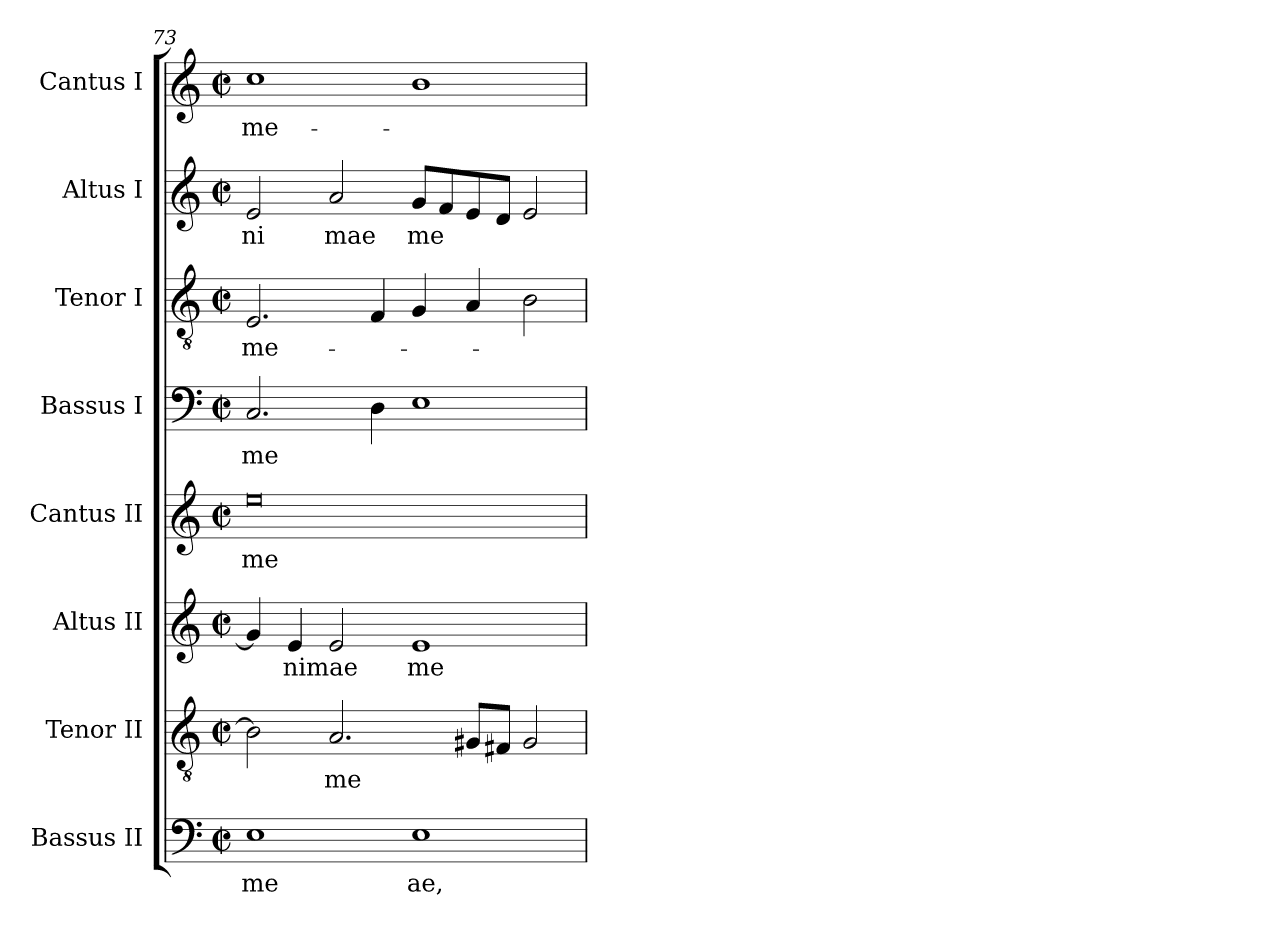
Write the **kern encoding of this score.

**kern	**text	**kern	**text	**kern	**text	**kern	**text	**kern	**text	**kern	**text	**kern	**text	**kern	**text
*part8	*part8	*part7	*part7	*part6	*part6	*part5	*part5	*part4	*part4	*part3	*part3	*part2	*part2	*part1	*part1
*staff8	*staff8	*staff7	*staff7	*staff6	*staff6	*staff5	*staff5	*staff4	*staff4	*staff3	*staff3	*staff2	*staff2	*staff1	*staff1
*I"Bassus II	*	*I"Tenor II	*	*I"Altus II	*	*I"Cantus II	*	*I"Bassus I	*	*I"Tenor I	*	*I"Altus I	*	*I"Cantus I	*
!!LO:LB:g=z
*clefF4	*	*clefGv2	*	*clefG2	*	*clefG2	*	*clefF4	*	*clefGv2	*	*clefG2	*	*clefG2	*
*M2/2	*	*M2/2	*	*M2/2	*	*M2/2	*	*M2/2	*	*M2/2	*	*M2/2	*	*M2/2	*
*met(c|)	*	*met(c|)	*	*met(c|)	*	*met(c|)	*	*met(c|)	*	*met(c|)	*	*met(c|)	*	*met(c|)	*
=73	=73	=73	=73	=73	=73	=73	=73	=73	=73	=73	=73	=73	=73	=73	=73
!	!LO:LY:b:cj	!	!	!	!	!	!LO:LY:b:cj	!	!LO:LY:b	!	!LO:LY:b	!	!LO:LY:b:cj	!	!LO:LY:b:cj
1E	me	2B\]	.	4g/]	.	0ee	me	2.C/	me	2.E/	me-	2e/	ni	1cc	me-
!	!	!	!	!	!LO:LY:b	!	!	!	!	!	!	!	!	!	!
.	.	.	.	4e/	nimae	.	.	.	.	.	.	.	.	.	.
!	!	!	!LO:LY:b	!	!	!	!	!	!	!	!	!	!LO:LY:b:cj	!	!
.	.	2.A/	me	2e/	.	.	.	.	.	.	.	2a/	mae	.	.
.	.	.	.	.	.	.	.	4D\	.	4F/	.	.	.	.	.
!	!LO:LY:b:cj	!	!	!	!LO:LY:b:cj	!	!	!	!	!	!	!	!LO:LY:b	!	!
1E	ae,	.	.	1e	me-	.	.	1E	.	4G/	.	8g/L	me	1b	.
.	.	.	.	.	.	.	.	.	.	.	.	8f/	.	.	.
.	.	8G#X/L	.	.	.	.	.	.	.	4A/	.	8e/	.	.	.
.	.	8F#/J	.	.	.	.	.	.	.	.	.	8d/J	.	.	.
.	.	2G#/	.	.	.	.	.	.	.	2B\	.	2e/	.	.	.
=	=	=	=	=	=	=	=	=	=	=	=	=	=	=	=
*-	*-	*-	*-	*-	*-	*-	*-	*-	*-	*-	*-	*-	*-	*-	*-
